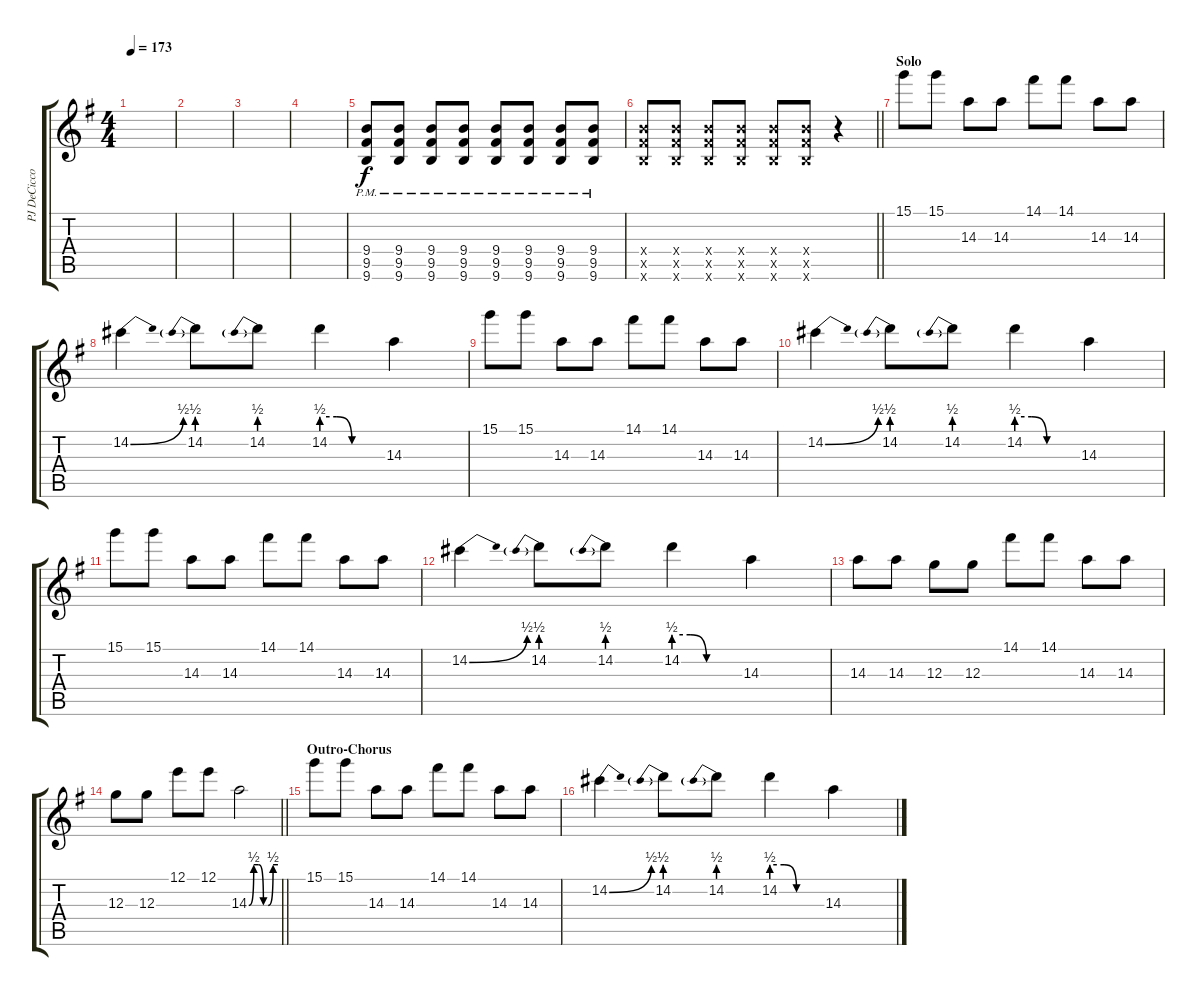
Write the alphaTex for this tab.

\track ("PJ DeCicco" "PJ DeCicco") {instrument distortionguitar}
\staff {score tabs}
\tuning (E4 B3 G3 D3 A2 D2) {hide}
\ts (4 4)
\tempo 173
\clef g2
\ks g
|
|
|
|
(9.4{pm} 9.5{pm} 9.6{pm}).8{volume 13 instrument distortionguitar} (9.4{pm} 9.5{pm} 9.6{pm}).8 (9.4{pm} 9.5{pm} 9.6{pm}).8 (9.4{pm} 9.5{pm} 9.6{pm}).8 (9.4{pm} 9.5{pm} 9.6{pm}).8 (9.4{pm} 9.5{pm} 9.6{pm}).8 (9.4{pm} 9.5{pm} 9.6{pm}).8 (9.4{pm} 9.5{pm} 9.6{pm}).8 |
\barLineRight lightlight
(9.4{x} 9.5{x} 9.6{x}).8 (9.4{x} 9.5{x} 9.6{x}).8 (9.4{x} 9.5{x} 9.6{x}).8 (9.4{x} 9.5{x} 9.6{x}).8 (9.4{x} 9.5{x} 9.6{x}).8 (9.4{x} 9.5{x} 9.6{x}).8 r.4 |
\section ("" "Solo")
15.1.8 15.1.8 14.3.8 14.3.8 14.1.8 14.1.8 14.3.8 14.3.8 |
14.2{be (bend 0 0 60 2)}.4 14.2{be (prebend 0 2 60 2)}.8 14.2{be (prebend 0 2 60 2)}.8 14.2{be (custom 0 2 15 2 30 0 60 0)}.4 14.3.4 |
15.1.8 15.1.8 14.3.8 14.3.8 14.1.8 14.1.8 14.3.8 14.3.8 |
14.2{be (bend 0 0 60 2)}.4 14.2{be (prebend 0 2 60 2)}.8 14.2{be (prebend 0 2 60 2)}.8 14.2{be (custom 0 2 15 2 30 0 60 0)}.4 14.3.4 |
15.1.8 15.1.8 14.3.8 14.3.8 14.1.8 14.1.8 14.3.8 14.3.8 |
14.2{be (bend 0 0 60 2)}.4 14.2{be (prebend 0 2 60 2)}.8 14.2{be (prebend 0 2 60 2)}.8 14.2{be (custom 0 2 15 2 30 0 60 0)}.4 14.3.4 |
14.3.8 14.3.8 12.3.8 12.3.8 14.1.8 14.1.8 14.3.8 14.3.8 |
\barLineRight lightlight
12.3.8 12.3.8 12.1.8 12.1.8 14.3{be (custom 0 0 10 2 20 2 30 0 40 0 50 2 60 2)}.2 |
\section ("" "Outro-Chorus")
15.1.8 15.1.8 14.3.8 14.3.8 14.1.8 14.1.8 14.3.8 14.3.8 |
14.2{be (bend 0 0 60 2)}.4 14.2{be (prebend 0 2 60 2)}.8 14.2{be (prebend 0 2 60 2)}.8 14.2{be (custom 0 2 15 2 30 0 60 0)}.4 14.3.4
